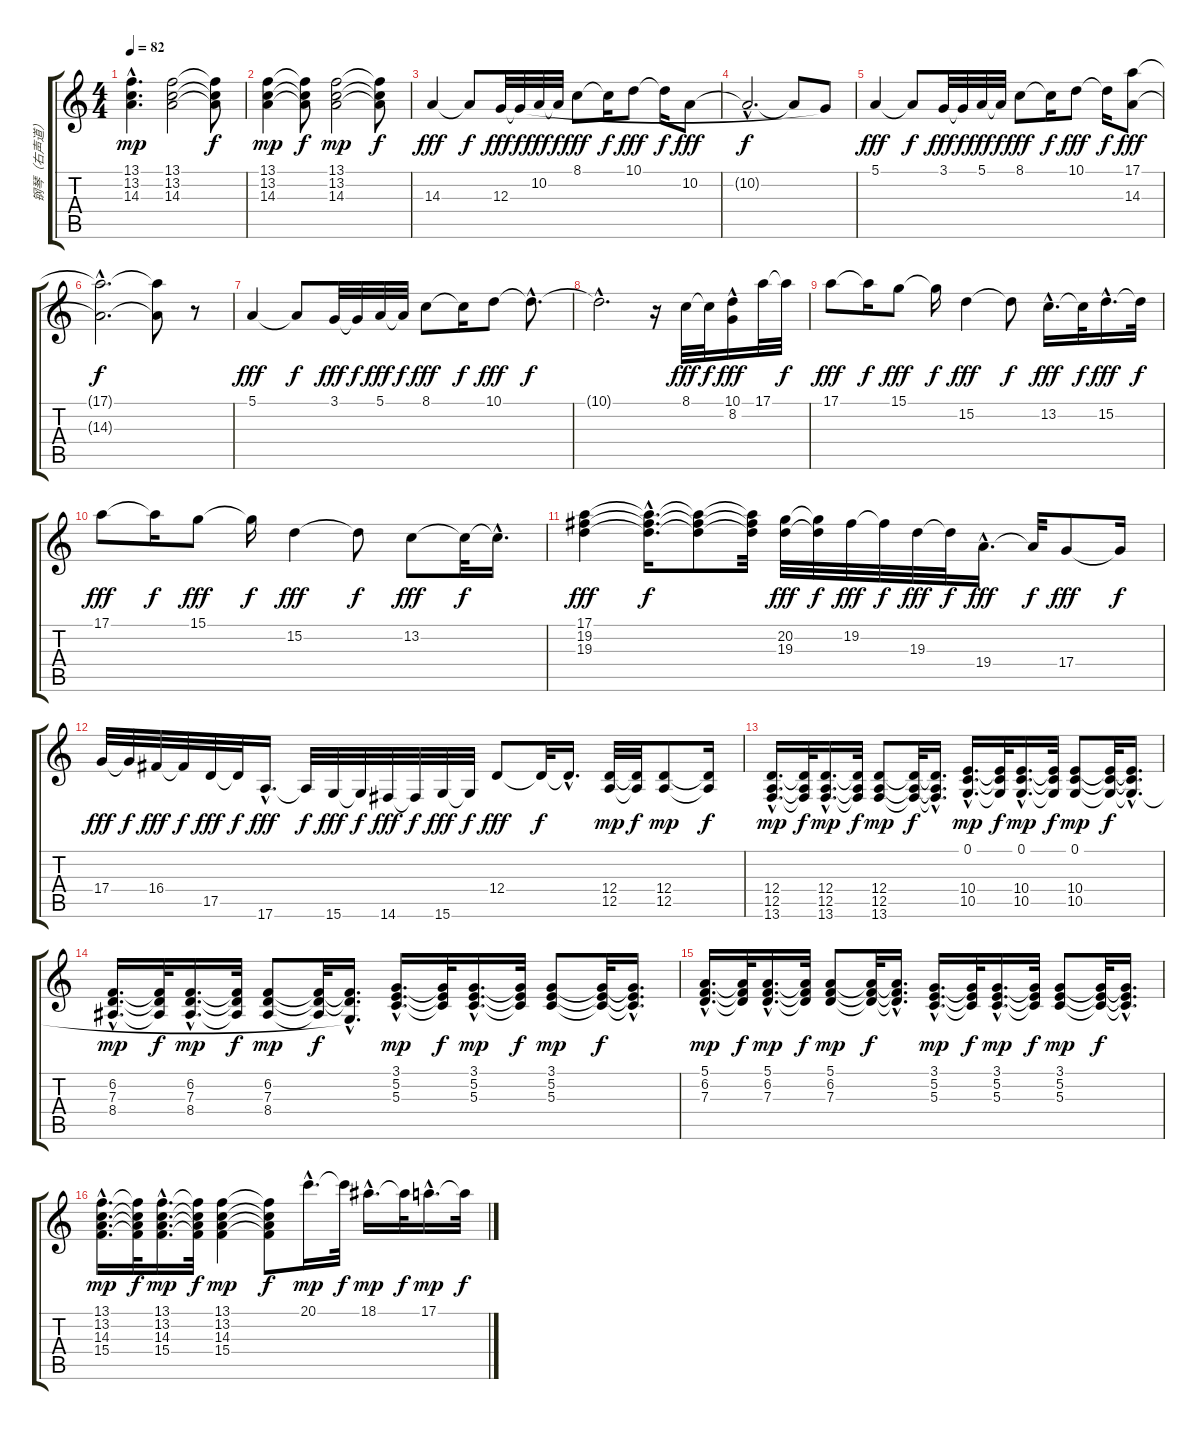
\track ("钢琴（右声道）" "钢琴（右声道）") {instrument acousticgrandpiano}
\staff {score tabs}
\tuning (E4 B3 G3 D3 A2 E2) {hide}
\ts (4 4)
\tempo 82
\clef g2
\ks c
(13.1{hac} 13.2{hac} 14.3{hac}).4{d dy mp} (13.1 13.2 14.3).2 (13.1{t} 13.2{t} 14.3{t}).8{dy f} |
(13.1 13.2 14.3).4{dy mp} (13.1{t} 13.2{t} 14.3{t}).8{dy f} (13.1 13.2 14.3).2{dy mp} (13.1{t} 13.2{t} 14.3{t}).8{dy f} |
14.3.4{dy fff} 14.3{t}.8{dy f} 12.3.32{dy fff} 12.3{t}.32{dy f} 10.2.32{dy fff} 10.2{t}.32{dy f} 8.1.8{dy fff} 8.1{t}.16{dy f} 10.1.8{dy fff} 10.1{t}.16{dy f} 10.2.8{dy fff} |
10.2{hac t}.2{d dy f} 10.2{t}.8 12.3{t}.8 |
5.1.4{dy fff} 5.1{t}.8{dy f} 3.1.32{dy fff} 3.1{t}.32{dy f} 5.1.32{dy fff} 5.1{t}.32{dy f} 8.1.8{dy fff} 8.1{t}.16{dy f} 10.1.8{dy fff} 10.1{t}.16{dy f} (17.1 14.3).8{dy fff} |
(17.1{hac t} 14.3{hac t}).2{d dy f} (17.1{t} 14.3{t}).8 r.8 |
5.1.4{dy fff} 5.1{t}.8{dy f} 3.1.32{dy fff} 3.1{t}.32{dy f} 5.1.32{dy fff} 5.1{t}.32{dy f} 8.1.8{dy fff} 8.1{t}.16{dy f} 10.1.8{dy fff} 10.1{hac t}.8{d dy f} |
10.1{hac t}.2{d} r.16 8.1.32{dy fff} 8.1{t}.32{dy f} (10.1 8.2{hac}).16{dy fff} 17.1.32 17.1{t}.32{dy f} |
17.1.8{dy fff} 17.1{t}.16{dy f} 15.1.8{dy fff} 15.1{t}.16{dy f} 15.2.4{dy fff} 15.2{t}.8{dy f} 13.2{hac}.16{d dy fff} 13.2{t}.32{dy f} 15.2{hac}.16{d dy fff} 15.2{t}.32{dy f} |
17.1.8{dy fff} 17.1{t}.16{dy f} 15.1.8{dy fff} 15.1{t}.16{dy f} 15.2.4{dy fff} 15.2{t}.8{dy f} 13.2.8{dy fff} 13.2{t}.32{dy f} 13.2{hac t}.16{d} |
(17.1 19.2 19.3).4{dy fff} (17.1{hac t} 19.2{hac t} 19.3{hac t}).16{d dy f} (17.1{t} 19.2{t} 19.3{t}).8 (17.1{t} 19.2{t} 19.3{t}).32 (20.2 19.3).32{dy fff} (20.2{t} 19.3{t}).32{dy f} 19.2.32{dy fff} 19.2{t}.32{dy f} 19.3.32{dy fff} 19.3{t}.32{dy f} 19.4{hac}.16{d dy fff} 19.4{t}.32{dy f} 17.4.8{dy fff} 17.4{t}.16{dy f} |
17.4.32{dy fff} 17.4{t}.32{dy f} 16.4.32{dy fff} 16.4{t}.32{dy f} 17.5.32{dy fff} 17.5{t}.32{dy f} 17.6{hac}.16{d dy fff} 17.6{t}.32{dy f} 15.6.32{dy fff} 15.6{t}.32{dy f} 14.6.32{dy fff} 14.6{t}.32{dy f} 15.6.32{dy fff} 15.6{t}.32{dy f} 12.4.8{dy fff} 12.4{t}.32{dy f} 12.4{hac t}.16{d} (12.4 12.5).32{dy mp} (12.4{t} 12.5{t}).32{dy f} (12.4 12.5).8{dy mp} (12.4{t} 12.5{t}).16{dy f} |
(12.4{hac} 12.5{hac} 13.6{hac}).16{d dy mp} (12.4{t} 12.5{t} 13.6{t}).32{dy f} (12.4{hac} 12.5{hac} 13.6{hac}).16{d dy mp} (12.4{t} 12.5{t} 13.6{t}).32{dy f} (12.4 12.5 13.6).8{dy mp} (12.4{t} 12.5{t} 13.6{t}).32{dy f} (12.4{hac t} 12.5{hac t} 13.6{hac t}).16{d} (0.1{hac} 10.4{hac} 10.5{hac}).16{d dy mp} (0.1{t} 10.4{t} 10.5{t}).32{dy f} (0.1{hac} 10.4{hac} 10.5{hac}).16{d dy mp} (0.1{t} 10.4{t} 10.5{t}).32{dy f} (0.1 10.4 10.5).8{dy mp} (0.1{t} 10.4{t} 10.5{t}).32{dy f} (0.1{hac t} 10.4{hac t} 10.5{hac t}).16{d} |
(6.2{hac} 7.3{hac} 8.4{hac}).16{d dy mp} (6.2{t} 7.3{t} 8.4{t}).32{dy f} (6.2{hac} 7.3{hac} 8.4{hac}).16{d dy mp} (6.2{t} 7.3{t} 8.4{t}).32{dy f} (6.2 7.3 8.4).8{dy mp} (6.2{t} 7.3{t} 8.4{t}).32{dy f} (6.2{hac t} 7.3{hac t} 10.5{hac t}).16{d} (3.1{hac} 5.2{hac} 5.3{hac}).16{d dy mp} (3.1{t} 5.2{t} 5.3{t}).32{dy f} (3.1{hac} 5.2{hac} 5.3{hac}).16{d dy mp} (3.1{t} 5.2{t} 5.3{t}).32{dy f} (3.1 5.2 5.3).8{dy mp} (3.1{t} 5.2{t} 5.3{t}).32{dy f} (3.1{hac t} 5.2{hac t} 5.3{hac t}).16{d} |
(5.1{hac} 6.2{hac} 7.3{hac}).16{d dy mp} (5.1{t} 6.2{t} 7.3{t}).32{dy f} (5.1{hac} 6.2{hac} 7.3{hac}).16{d dy mp} (5.1{t} 6.2{t} 7.3{t}).32{dy f} (5.1 6.2 7.3).8{dy mp} (5.1{t} 6.2{t} 7.3{t}).32{dy f} (5.1{hac t} 6.2{hac t} 7.3{hac t}).16{d} (3.1{hac} 5.2{hac} 5.3{hac}).16{d dy mp} (3.1{t} 5.2{t} 5.3{t}).32{dy f} (3.1{hac} 5.2{hac} 5.3{hac}).16{d dy mp} (3.1{t} 5.2{t} 5.3{t}).32{dy f} (3.1 5.2 5.3).8{dy mp} (3.1{t} 5.2{t} 5.3{t}).32{dy f} (3.1{hac t} 5.2{hac t} 5.3{hac t}).16{d} |
(13.1{hac} 13.2{hac} 14.3{hac} 15.4{hac}).16{d dy mp} (13.1{t} 13.2{t} 14.3{t} 15.4{t}).32{dy f} (13.1{hac} 13.2{hac} 14.3{hac} 15.4{hac}).16{d dy mp} (13.1{t} 13.2{t} 14.3{t} 15.4{t}).32{dy f} (13.1 13.2 14.3 15.4).4{dy mp} (13.1{t} 13.2{t} 14.3{t} 15.4{t}).8{dy f} 20.1{hac}.16{d dy mp} 20.1{t}.32{dy f} 18.1{hac}.16{d dy mp} 18.1{t}.32{dy f} 17.1{hac}.16{d dy mp} 17.1{t}.32{dy f}
